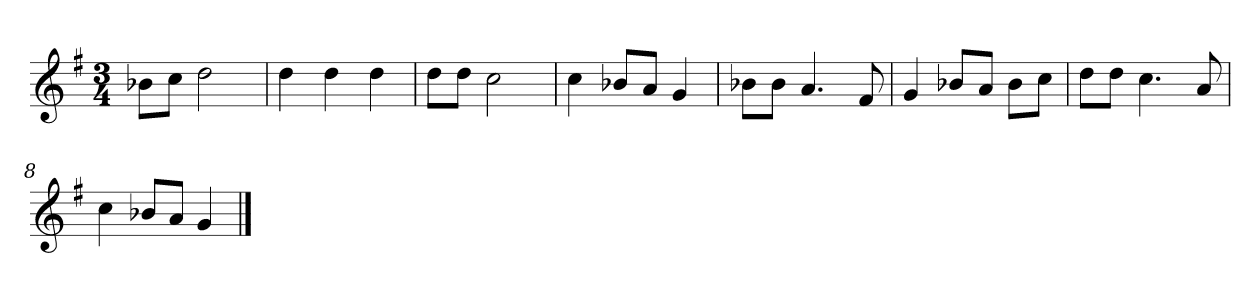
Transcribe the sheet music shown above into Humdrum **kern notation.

**kern
*part1
*staff1
*clefG2
*k[f#]
*M3/4
=
8b-X\L
8cc\J
2dd
=2
4dd
4dd
4dd
=3
8dd\L
8dd\J
2cc
=4
4cc
8b-X/L
8a/J
4g
=5y
8b-X\L
8b-\J
4.a
8f#
=6
4g
8b-X/L
8a/J
8b-\L
8cc\J
=7
8dd\L
8dd\J
4.cc
8a
=8
4cc
8b-X/L
8a/J
4g
==
*-
